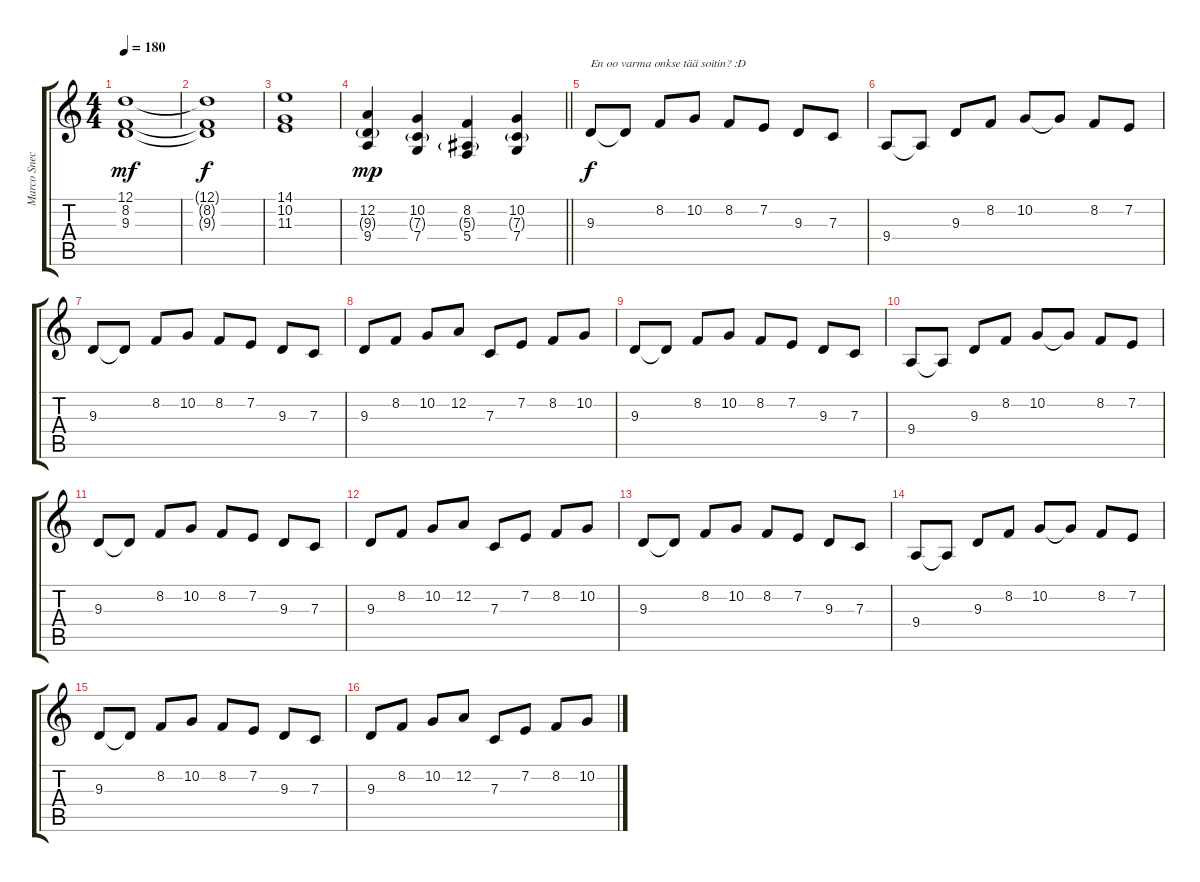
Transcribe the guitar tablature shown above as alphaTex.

\track ("Marco Sneck - Keyboards" "Marco Snec") {instrument lead1square}
\staff {score tabs}
\tuning (D4 A3 F3 C3 G2 D2) {hide}
\ts (4 4)
\tempo 180
\clef g2
\ks c
(12.1 8.2 9.3).1{dy mf instrument stringensemble2} |
(12.1{t} 8.2{t} 9.3{t}).1{dy f} |
(14.1 10.2 11.3).1{instrument stringensemble2} |
\barLineRight lightlight
(12.2 9.3{g} 9.4).4{dy mp instrument stringensemble2} (10.2 7.3{g} 7.4).4 (8.2 5.3{g} 5.4).4 (10.2 7.3{g} 7.4).4 |
\section ("" "")
9.3.8{txt "En oo varma onkse tää soitin? :D" dy f volume 13 instrument lead1square} 9.3{t}.8 8.2.8 10.2.8 8.2.8 7.2.8 9.3.8 7.3.8 |
9.4.8 9.4{t}.8 9.3.8 8.2.8 10.2.8 10.2{t}.8 8.2.8 7.2.8 |
9.3.8 9.3{t}.8 8.2.8 10.2.8 8.2.8 7.2.8 9.3.8 7.3.8 |
9.3.8 8.2.8 10.2.8 12.2.8 7.3.8 7.2.8 8.2.8 10.2.8 |
9.3.8 9.3{t}.8 8.2.8 10.2.8 8.2.8 7.2.8 9.3.8 7.3.8 |
9.4.8 9.4{t}.8 9.3.8 8.2.8 10.2.8 10.2{t}.8 8.2.8 7.2.8 |
9.3.8 9.3{t}.8 8.2.8 10.2.8 8.2.8 7.2.8 9.3.8 7.3.8 |
9.3.8 8.2.8 10.2.8 12.2.8 7.3.8 7.2.8 8.2.8 10.2.8 |
9.3.8 9.3{t}.8 8.2.8 10.2.8 8.2.8 7.2.8 9.3.8 7.3.8 |
9.4.8 9.4{t}.8 9.3.8 8.2.8 10.2.8 10.2{t}.8 8.2.8 7.2.8 |
9.3.8 9.3{t}.8 8.2.8 10.2.8 8.2.8 7.2.8 9.3.8 7.3.8 |
9.3.8 8.2.8 10.2.8 12.2.8 7.3.8 7.2.8 8.2.8 10.2.8
